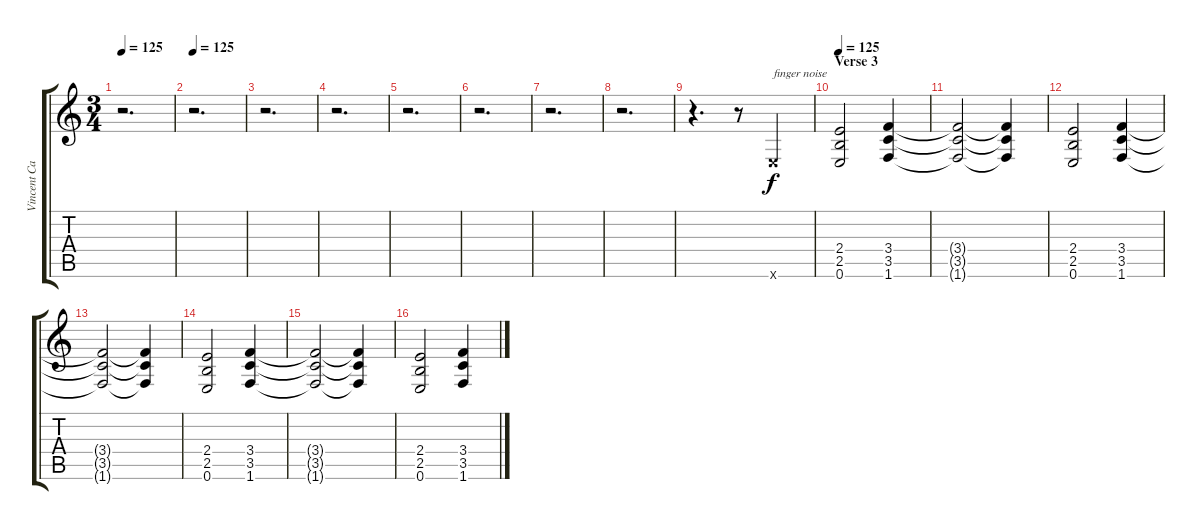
\track ("Vincent Cavanagh (Electric Guitar)" "Vincent Ca") {instrument distortionguitar}
\staff {score tabs}
\tuning (E4 B3 G3 D3 A2 E2) {hide}
\ts (3 4)
\tempo 125
\clef g2
\ks c
r.2{d dy f} |
\tempo 125
r.2{d} |
r.2{d} |
r.2{d} |
r.2{d} |
r.2{d} |
r.2{d} |
r.2{d} |
r.4{d} r.8 0.6{x}.4{txt "finger noise" volume 14 instrument guitarfretnoise} |
\section ("" "Verse 3")
\tempo 125
(2.4 2.5 0.6).2{volume 14 instrument distortionguitar} (3.4 3.5 1.6).4 |
(3.4{t} 3.5{t} 1.6{t}).2 (3.4{t} 3.5{t} 1.6{t}).4 |
(2.4 2.5 0.6).2 (3.4 3.5 1.6).4 |
(3.4{t} 3.5{t} 1.6{t}).2 (3.4{t} 3.5{t} 1.6{t}).4 |
(2.4 2.5 0.6).2 (3.4 3.5 1.6).4 |
(3.4{t} 3.5{t} 1.6{t}).2 (3.4{t} 3.5{t} 1.6{t}).4 |
(2.4 2.5 0.6).2 (3.4 3.5 1.6).4
